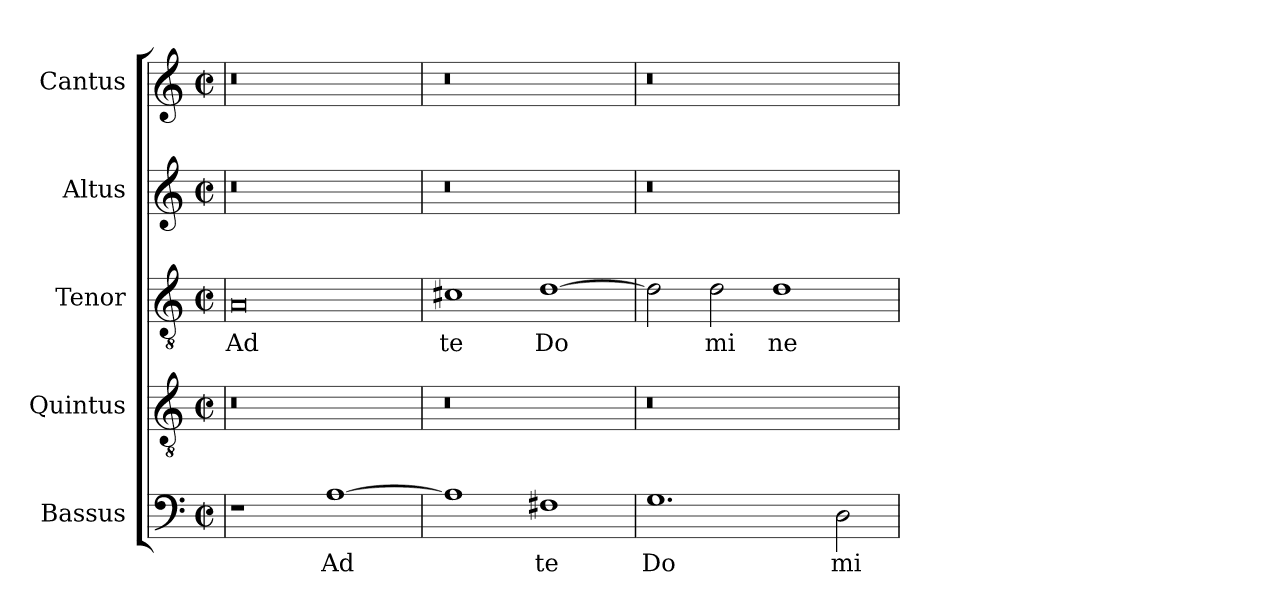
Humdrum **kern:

**kern	**text	**kern	**kern	**text	**kern	**kern
*part5	*part5	*part4	*part3	*part3	*part2	*part1
*staff5	*staff5	*staff4	*staff3	*staff3	*staff2	*staff1
*I"Bassus	*	*I"Quintus	*I"Tenor	*	*I"Altus	*I"Cantus
!!LO:PB:g=z
*stria5	*	*stria5	*stria5	*	*stria5	*stria5
*clefF4	*	*clefGv2	*clefGv2	*	*clefG2	*clefG2
*M2/2	*	*M2/2	*M2/2	*	*M2/2	*M2/2
*met(c|)	*	*met(c|)	*met(c|)	*	*met(c|)	*met(c|)
=1	=1!	=1	=1	=1!	=1	=1!
!	!	!	!	!LO:LY:b:cj	!	!
1r	.	0r	0A	Ad	0r	0r
!	!LO:LY:b:cj	!	!	!	!	!
[>1A	Ad	.	.	.	.	.
=2	=2	=2	=2	=2	=2	=2
!	!	!	!	!LO:LY:b:cj	!	!
1A]	.	0r	1c#X	te	0r	0r
!	!LO:LY:b:cj	!	!	!LO:LY:b:cj	!	!
1F#X	te	.	[>1d	Do	.	.
=3	=3	=3	=3	=3	=3	=3
!	!LO:LY:b:cj	!	!	!	!	!
1.G	Do	0r	2d\]	.	0r	0r
!	!	!	!	!LO:LY:b:cj	!	!
.	.	.	2d\	mi	.	.
!	!	!	!	!LO:LY:b:cj	!	!
.	.	.	1d	ne	.	.
!	!LO:LY:b:cj	!	!	!	!	!
2D\	mi	.	.	.	.	.
=	=	=	=	=	=	=
*-	*-	*-	*-	*-	*-	*-
